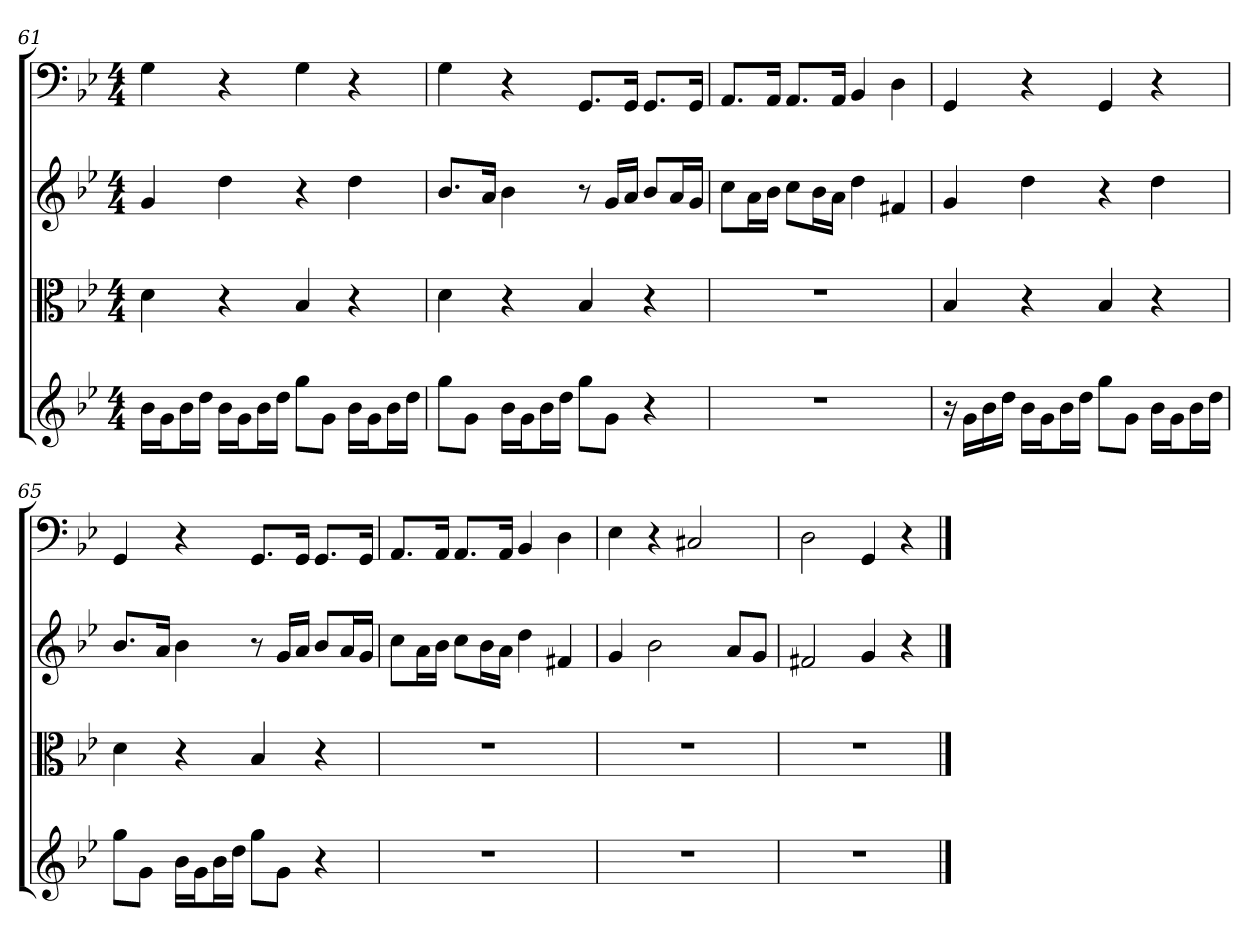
**kern	**kern	**kern	**kern
*part4	*part3	*part2	*part1
*staff4	*staff3	*staff2	*staff1
*	*clefC3	*	*clefF4
*k[b-e-]	*k[b-e-]	*k[b-e-]	*k[b-e-]
*B-:	*B-:	*B-:	*B-:
*M4/4	*M4/4	*M4/4	*M4/4
=61	=61	=61	=61
16b-LL	4d	4g	4G
16gJ	.	.	.
16b-L	.	.	.
16ddJJ	.	.	.
16b-LL	4r	4dd	4r
16gJ	.	.	.
16b-L	.	.	.
16ddJJ	.	.	.
8ggL	4B-	4r	4G
8gJ	.	.	.
16b-LL	4r	4dd	4r
16gJ	.	.	.
16b-L	.	.	.
16ddJJ	.	.	.
=62	=62	=62	=62
8ggL	4d	8.b-L	4G
8gJ	.	.	.
.	.	16aJk	.
16b-LL	4r	4b-	4r
16gJ	.	.	.
16b-L	.	.	.
16ddJJ	.	.	.
8ggL	4B-	8r	8.GG/L
8gJ	.	16gLL	.
.	.	16aJJ	16GG/Jk
4r	4r	8b-L	8.GG/L
.	.	16aL	.
.	.	16gJJ	16GG/Jk
=63	=63	=63	=63
1r	1r	8ccL	8.AA/L
.	.	16aL	.
.	.	16b-JJ	16AA/Jk
.	.	8ccL	8.AA/L
.	.	16b-L	.
.	.	16aJJ	16AA/Jk
.	.	4dd	4BB-
.	.	4f#X	4D
=64	=64	=64	=64
16r	4B-	4g	4GG
16gLL	.	.	.
16b-	.	.	.
16ddJJ	.	.	.
16b-LL	4r	4dd	4r
16gJ	.	.	.
16b-L	.	.	.
16ddJJ	.	.	.
8ggL	4B-	4r	4GG
8gJ	.	.	.
16b-LL	4r	4dd	4r
16gJ	.	.	.
16b-L	.	.	.
16ddJJ	.	.	.
=65	=65	=65	=65
8ggL	4d	8.b-L	4GG
8gJ	.	.	.
.	.	16aJk	.
16b-LL	4r	4b-	4r
16gJ	.	.	.
16b-L	.	.	.
16ddJJ	.	.	.
8ggL	4B-	8r	8.GG/L
8gJ	.	16gLL	.
.	.	16aJJ	16GG/Jk
4r	4r	8b-L	8.GG/L
.	.	16aL	.
.	.	16gJJ	16GG/Jk
=66	=66	=66	=66
1r	1r	8ccL	8.AA/L
.	.	16aL	.
.	.	16b-JJ	16AA/Jk
.	.	8ccL	8.AA/L
.	.	16b-L	.
.	.	16aJJ	16AA/Jk
.	.	4dd	4BB-
.	.	4f#X	4D
=67	=67	=67	=67
1r	1r	4g	4E-
.	.	2b-	4r
.	.	.	2C#X
.	.	8aL	.
.	.	8gJ	.
=68	=68	=68	=68
1r	1r	2f#X	2D
.	.	4g	4GG
.	.	4r	4r
==	==	==	==
*-	*-	*-	*-
